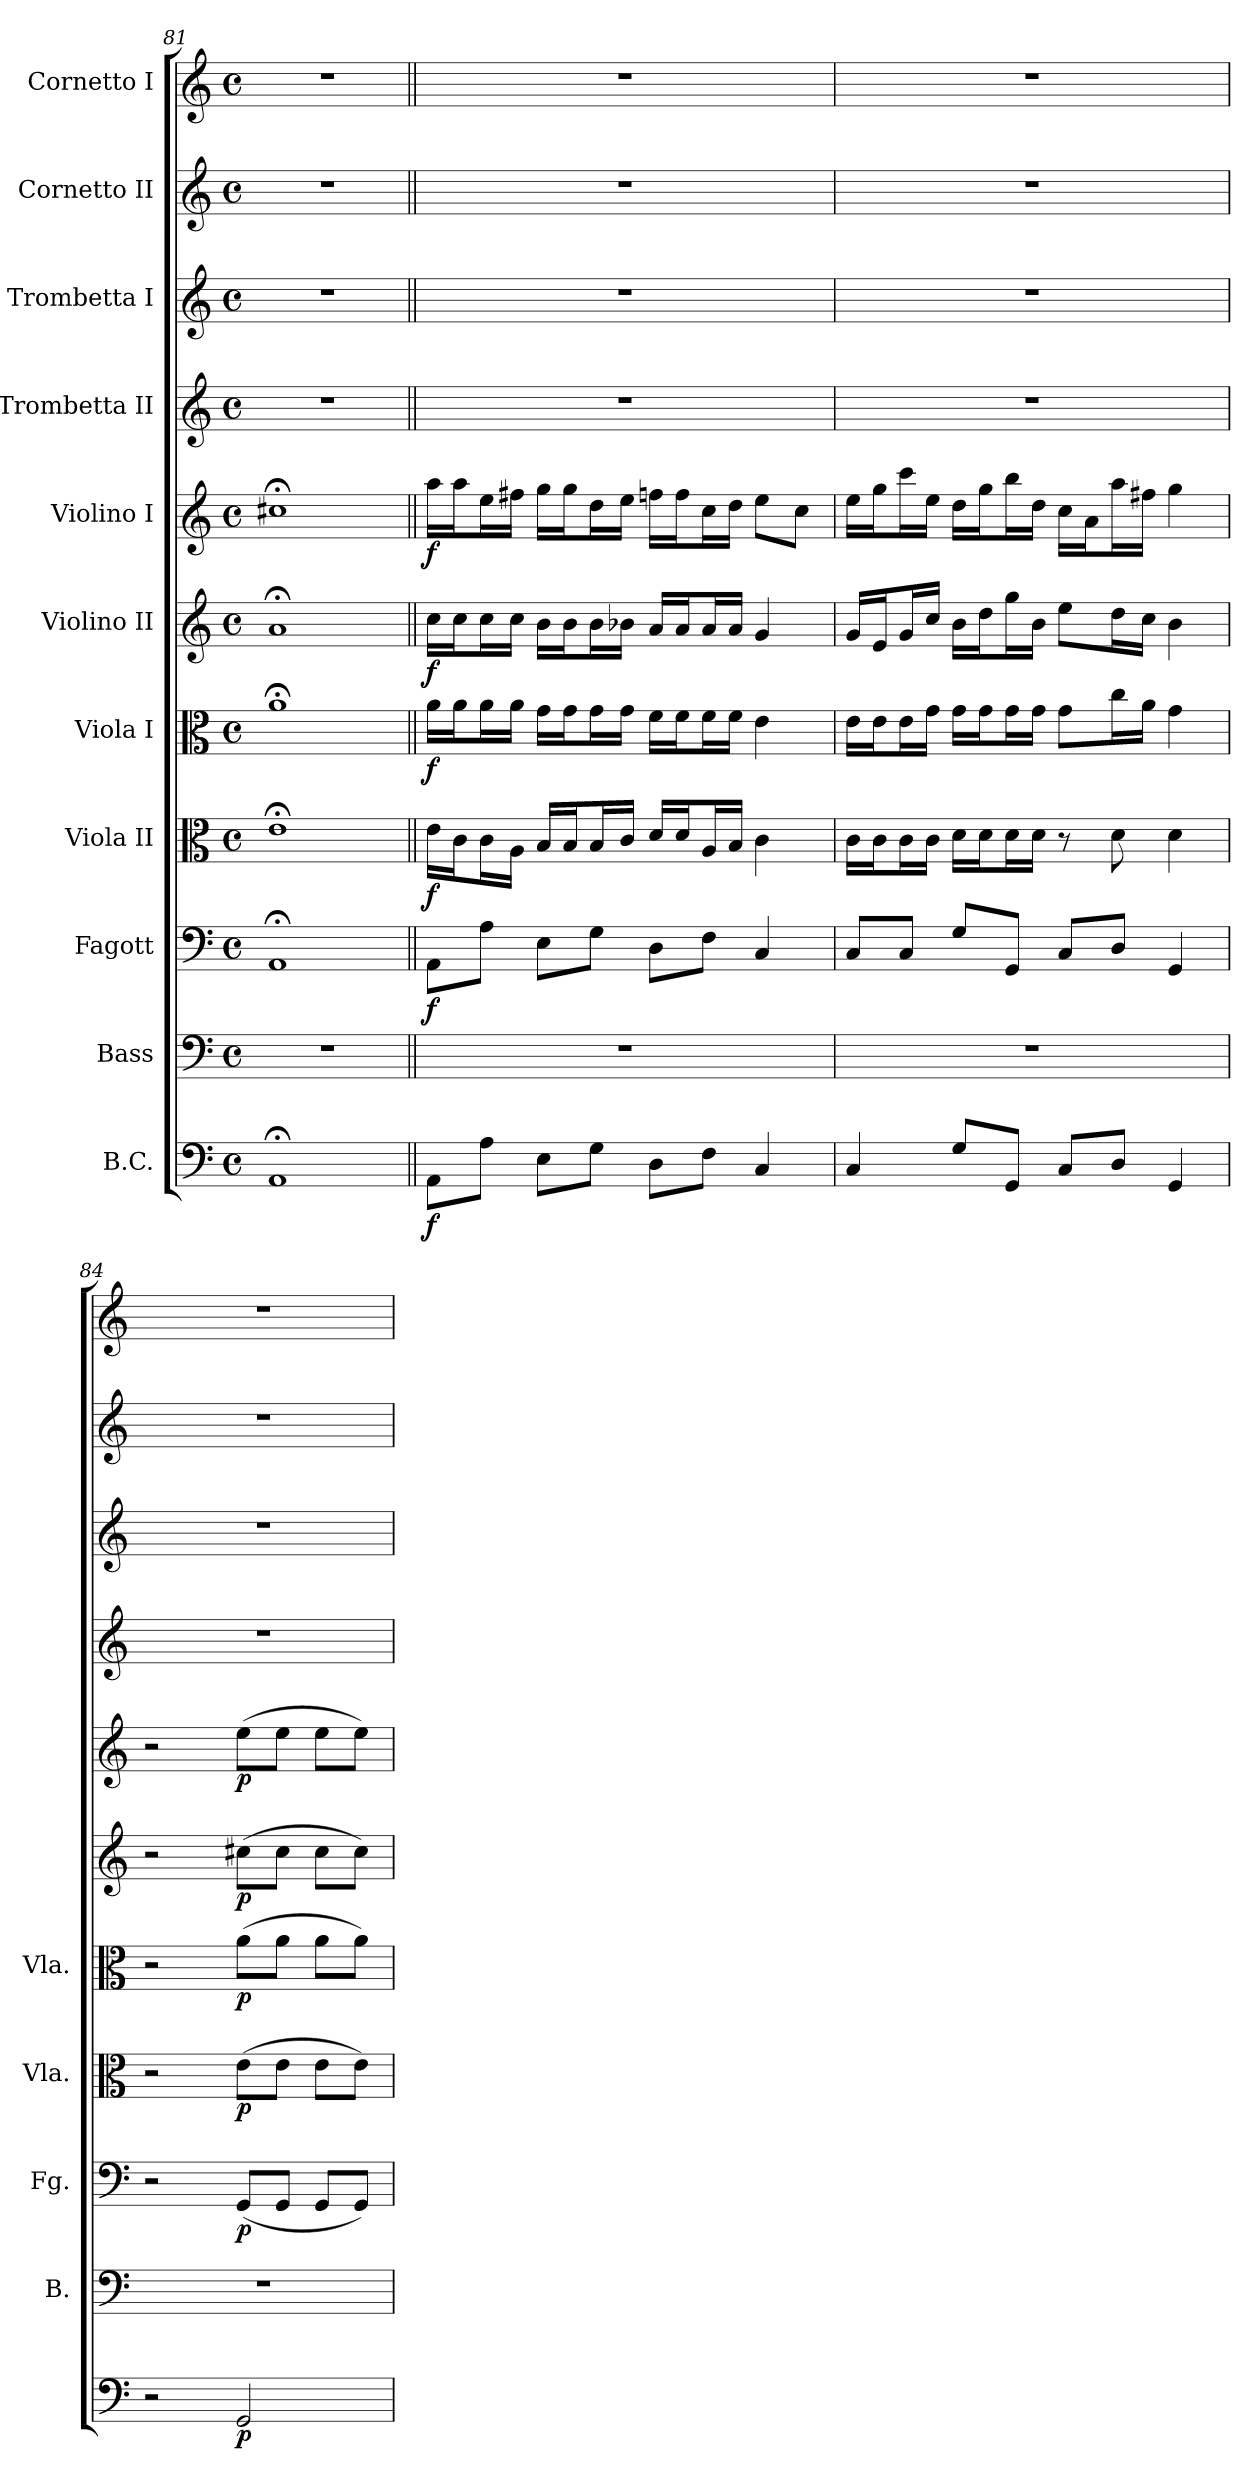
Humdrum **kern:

**kern	**dynam	**kern	**kern	**dynam	**kern	**dynam	**kern	**dynam	**kern	**dynam	**kern	**dynam	**kern	**kern	**kern	**kern
*part11	*part11	*part10	*part9	*part9	*part8	*part8	*part7	*part7	*part6	*part6	*part5	*part5	*part4	*part3	*part2	*part1
*staff11	*staff11	*staff10	*staff9	*staff9	*staff8	*staff8	*staff7	*staff7	*staff6	*staff6	*staff5	*staff5	*staff4	*staff3	*staff2	*staff1
*I"B.C.	*	*I"Bass	*I"Fagott	*	*I"Viola II	*	*I"Viola I	*	*I"Violino II	*	*I"Violino I	*	*I"Trombetta II	*I"Trombetta I	*I"Cornetto II	*I"Cornetto I
*	*	*I'B.	*I'Fg.	*	*I'Vla.	*	*I'Vla.	*	*	*	*	*	*	*	*	*
*clefF4	*	*clefF4	*clefF4	*	*clefC3	*	*clefC3	*	*clefG2	*	*clefG2	*	*clefG2	*clefG2	*clefG2	*clefG2
*k[]	*	*k[]	*k[]	*	*k[]	*	*k[]	*	*k[]	*	*k[]	*	*k[]	*k[]	*k[]	*k[]
*C:	*	*C:	*C:	*	*C:	*	*C:	*	*C:	*	*C:	*	*C:	*C:	*C:	*C:
*M4/4	*	*M4/4	*M4/4	*	*M4/4	*	*M4/4	*	*M4/4	*	*M4/4	*	*M4/4	*M4/4	*M4/4	*M4/4
*met(c)	*	*met(c)	*met(c)	*	*met(c)	*	*met(c)	*	*met(c)	*	*met(c)	*	*met(c)	*met(c)	*met(c)	*met(c)
=81	=81	=81	=81	=81	=81	=81	=81	=81	=81	=81	=81	=81	=81	=81	=81	=81
1AA;i	.	1r	1AA;i	.	1e;i	.	1a;i	.	1a;i	.	1cc#X;i	.	1r	1r	1r	1r
=82||	=82||	=82||	=82||	=82||	=82||	=82||	=82||	=82||	=82||	=82||	=82||	=82||	=82||	=82||	=82||	=82||
*MM110	*	*	*	*	*	*	*	*	*	*	*	*	*	*	*	*MM110
8AAi\L	f	1r	8AAi\L	f	16ei\LL	f	16ai\LL	f	16cci\LL	f	16aai\LL	f	1r	1r	1r	1r
.	.	.	.	.	16ci\J	.	16ai\J	.	16cci\J	.	16aai\J	.	.	.	.	.
8Ai\J	.	.	8Ai\J	.	16ci\L	.	16ai\L	.	16cci\L	.	16eei\L	.	.	.	.	.
.	.	.	.	.	16Ai\JJ	.	16ai\JJ	.	16cci\JJ	.	16ff#Xi\JJ	.	.	.	.	.
8Ei\L	.	.	8Ei\L	.	16Bi/LL	.	16gi\LL	.	16bi\LL	.	16ggi\LL	.	.	.	.	.
.	.	.	.	.	16Bi/J	.	16gi\J	.	16bi\J	.	16ggi\J	.	.	.	.	.
8Gi\J	.	.	8Gi\J	.	16Bi/L	.	16gi\L	.	16bi\L	.	16ddi\L	.	.	.	.	.
.	.	.	.	.	16ci/JJ	.	16gi\JJ	.	16b-Xi\JJ	.	16eei\JJ	.	.	.	.	.
8Di\L	.	.	8Di\L	.	16di/LL	.	16fi\LL	.	16ai/LL	.	16ffni\LL	.	.	.	.	.
.	.	.	.	.	16di/J	.	16fi\J	.	16ai/J	.	16ffi\J	.	.	.	.	.
8Fi\J	.	.	8Fi\J	.	16Ai/L	.	16fi\L	.	16ai/L	.	16cci\L	.	.	.	.	.
.	.	.	.	.	16Bi/JJ	.	16fi\JJ	.	16ai/JJ	.	16ddi\JJ	.	.	.	.	.
4Ci/	.	.	4Ci/	.	4ci\	.	4ei\	.	4gi/	.	8eei\L	.	.	.	.	.
.	.	.	.	.	.	.	.	.	.	.	8cci\J	.	.	.	.	.
=83	=83	=83	=83	=83	=83	=83	=83	=83	=83	=83	=83	=83	=83	=83	=83	=83
4Ci/	.	1r	8Ci/L	.	16ci\LL	.	16ei\LL	.	16gi/LL	.	16eei\LL	.	1r	1r	1r	1r
.	.	.	.	.	16ci\J	.	16ei\J	.	16ei/J	.	16ggi\J	.	.	.	.	.
.	.	.	8Ci/J	.	16ci\L	.	16ei\L	.	16gi/L	.	16ccci\L	.	.	.	.	.
.	.	.	.	.	16ci\JJ	.	16gi\JJ	.	16cci/JJ	.	16eei\JJ	.	.	.	.	.
8Gi/L	.	.	8Gi/L	.	16di\LL	.	16gi\LL	.	16bi\LL	.	16ddi\LL	.	.	.	.	.
.	.	.	.	.	16di\J	.	16gi\J	.	16ddi\J	.	16ggi\J	.	.	.	.	.
8GGi/J	.	.	8GGi/J	.	16di\L	.	16gi\L	.	16ggi\L	.	16bbi\L	.	.	.	.	.
.	.	.	.	.	16di\JJ	.	16gi\JJ	.	16bi\JJ	.	16ddi\JJ	.	.	.	.	.
8Ci/L	.	.	8Ci/L	.	8r	.	8gi\L	.	8eei\L	.	16cci\LL	.	.	.	.	.
.	.	.	.	.	.	.	.	.	.	.	16ai\J	.	.	.	.	.
8Di/J	.	.	8Di/J	.	8di\	.	16cci\L	.	16ddi\L	.	16aai\L	.	.	.	.	.
.	.	.	.	.	.	.	16ai\JJ	.	16cci\JJ	.	16ff#Xi\JJ	.	.	.	.	.
4GGi/	.	.	4GGi/	.	4di\	.	4gi\	.	4bi\	.	4ggi\	.	.	.	.	.
!!LO:PB:g=z
=84	=84	=84	=84	=84	=84	=84	=84	=84	=84	=84	=84	=84	=84	=84	=84	=84
*MM80	*	*	*	*	*	*	*	*	*	*	*	*	*	*	*	*MM80
2r	.	1r	2r	.	2r	.	2r	.	2r	.	2r	.	1r	1r	1r	1r
2GGi/	p	.	(8GGi/L	p	(8ei\L	p	(8ai\L	p	(8cc#Xi\L	p	(8eei\L	p	.	.	.	.
.	.	.	8GGi/J	.	8ei\J	.	8ai\J	.	8cc#i\J	.	8eei\J	.	.	.	.	.
.	.	.	8GGi/L	.	8ei\L	.	8ai\L	.	8cc#i\L	.	8eei\L	.	.	.	.	.
.	.	.	8GGi/J)	.	8ei\J)	.	8ai\J)	.	8cc#i\J)	.	8eei\J)	.	.	.	.	.
=	=	=	=	=	=	=	=	=	=	=	=	=	=	=	=	=
*-	*-	*-	*-	*-	*-	*-	*-	*-	*-	*-	*-	*-	*-	*-	*-	*-
